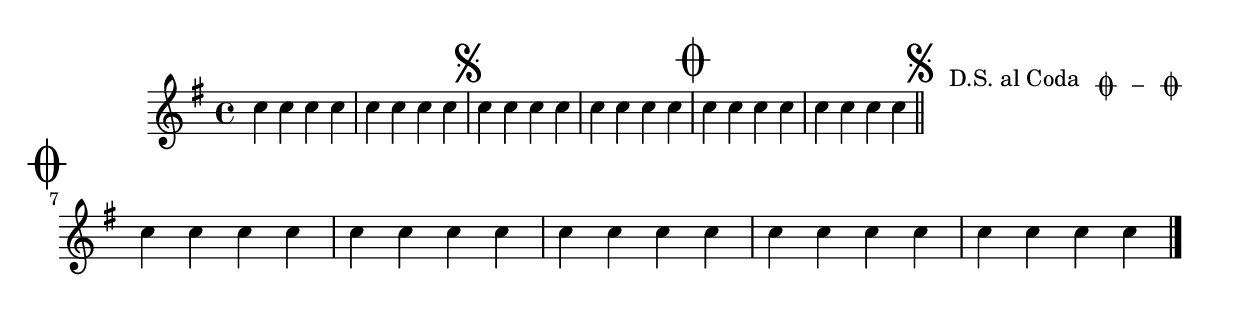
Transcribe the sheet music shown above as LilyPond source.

%% Do not edit this file; it is auto-generated from LSR http://lsr.dsi.unimi.it
%% This file is in the public domain.
\version "2.11.46"

\header {
  lsrtags = "repeats, breaks"

  texidoc = "
If you want to place an exiting segno sign and add text like \"D.S. al
Coda\" next to it where usually the staff lines are you can use this
snippet. The coda will resume in a new line. There is a variation
documented in this snippet, where the coda will remain on the same
line.

"
  doctitle = "Positioning segno and coda (with line break)"
} % begin verbatim
{ 
  \clef treble
  \key g \major
  \time 4/4
  \relative c'' {
    \repeat unfold 2 {
      | c4 c c c
    }
    
    % Set segno sign as rehearsal mark and adjust size if needed
    % \once \override Score.RehearsalMark #'font-size = #3
    \mark \markup { \musicglyph #"scripts.segno" }
    \repeat unfold 2 {
      | c4 c c c
    }
    
    % Set coda sign as rehearsal mark and adjust size if needed
    \once \override Score.RehearsalMark #'font-size = #4
    \mark \markup { \musicglyph #"scripts.coda" }
    \repeat unfold 2 {
      | c4 c c c
    }
    
    % Should Coda be on anew line?
    % Coda NOT on new line: use \nobreak
    % Coda on new line: DON'T use \nobreak
    % \noBreak
    
    \bar "||"
    
    % Set segno sign as rehearsal mark and adjust size if needed
    \once \override Score.RehearsalMark #'break-visibility = #begin-of-line-invisible
    % \once \override Score.RehearsalMark #'font-size = #3
    \mark \markup { \musicglyph #"scripts.segno" }
    
    % Here begins the trickery! 
    % \cadenzaOn will suppress the bar count and \stopStaff removes the staff lines.
    \cadenzaOn 
      \stopStaff 
        % Some examples of possible text-displays 
        
        % text line-aligned
        % ==================
        % Move text to the desired position
        % \once \override TextScript #'extra-offset = #'( 2 . -3.5 )
        % | s1*0^\markup { D.S. al Coda } }
        
        % text center-aligned
        % ====================
        % Move text to the desired position
        % \once \override TextScript #'extra-offset = #'( 6 . -5.0 )
        % | s1*0^\markup { \center-align { D.S. "al Coda" } }
        
        % text and symbols center-aligned
        % ===============================
        % Move text to the desired position and tweak spacing for optimum text alignment
        %\once \override TextScript #'extra-offset = #'( 8 . -5.5 )
        \once \override TextScript #'word-space = #1.5
        \once \override TextScript #'X-offset = #8
        \once \override TextScript #'Y-offset = #1.5
        | s1*0^\markup { \center-align { "D.S. al Coda" \line { \musicglyph #"scripts.coda" \musicglyph #"scripts.tenuto" \musicglyph #"scripts.coda"} } }
        
        % Increasing the unfold counter will expand the staff-free space
        \repeat unfold 4 {
          s4 s4 s4 s4
          \bar ""
        }
        % Resume bar count and show staff lines again
     \startStaff
   \cadenzaOff
   
   % Should Coda be on new line?
   % Coda NOT on new line: DON'T use \break
   % Coda on new line: use \break
   \break 
   
   % Show up, you clef and key!
   \once \override Staff.KeySignature #'break-visibility = #end-of-line-invisible
   \once \override Staff.Clef #'break-visibility = #end-of-line-invisible

   % Set coda sign as rehearsal mark and adjust size and position
   
   % Put the coda sign ontop of the (treble-)clef dependend on coda's line-position
      
     % Coda NOT on new line, use this:
     % \once \override Score.RehearsalMark #'extra-offset = #'( -2 . 1.75 )
     
     % Coda on new line, use this:
     \once \override Score.RehearsalMark #'extra-offset = #'( -8.42 . 1.75 )
   
   \once \override Score.RehearsalMark #'font-size = #5
   \mark \markup { \musicglyph #"scripts.coda" }

   % The coda
   \repeat unfold 5 {
      | c4 c c c
    }
    \bar"|."
  }
}
